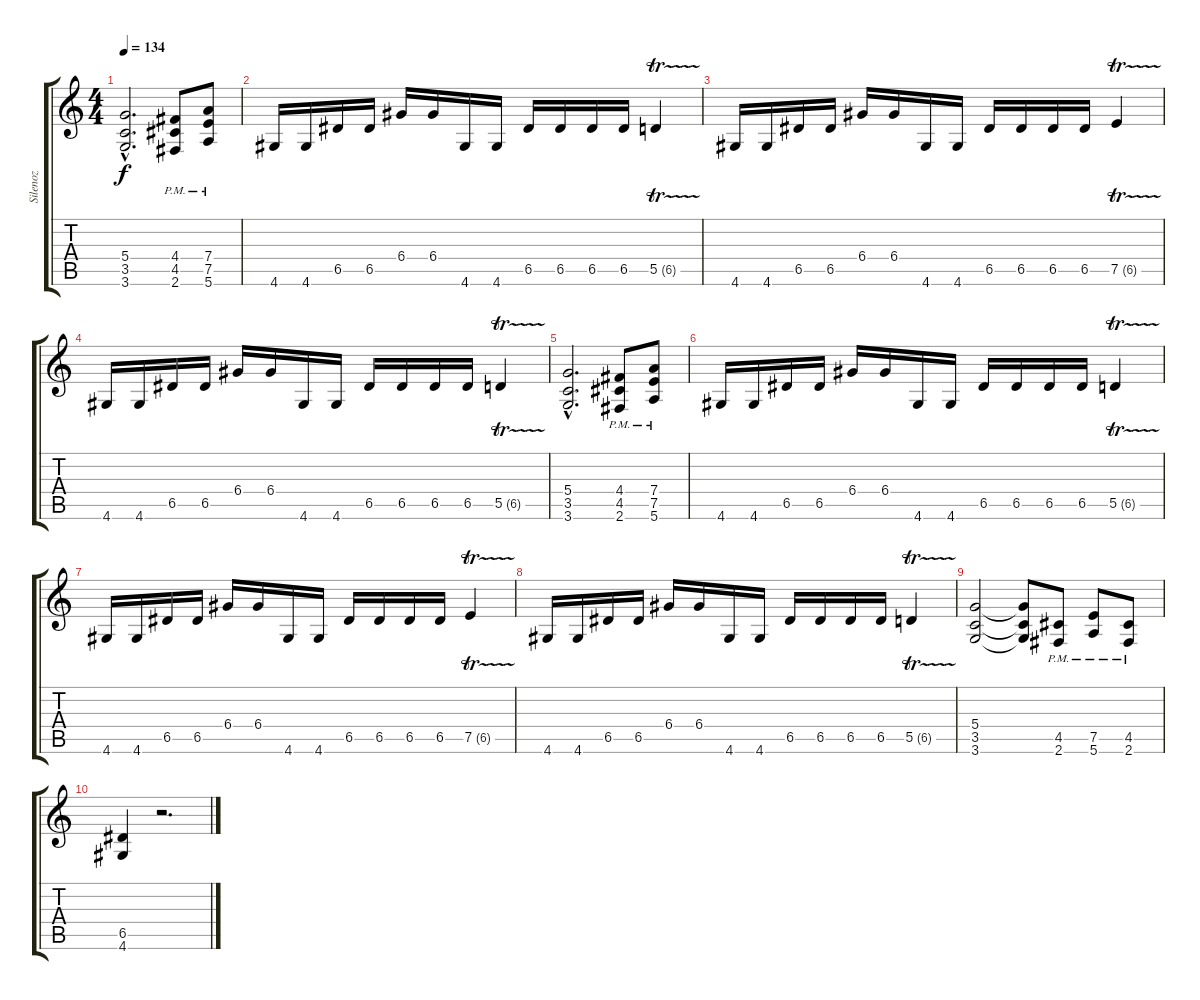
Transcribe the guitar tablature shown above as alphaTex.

\track ("Silenoz" "Silenoz") {instrument distortionguitar}
\staff {score tabs}
\tuning (E4 B3 G3 D3 A2 E2) {hide}
\ts (4 4)
\tempo 134
\clef g2
\ks c
(5.4{hac} 3.5{hac} 3.6{hac}).2{d dy f} (4.4{pm} 4.5{pm} 2.6{pm}).8 (7.4{pm} 7.5{pm} 5.6{pm}).8 |
4.6.16 4.6.16 6.5.16 6.5.16 6.4.16 6.4.16 4.6.16 4.6.16 6.5.16 6.5.16 6.5.16 6.5.16 5.5{tr (6 16)}.4 |
4.6.16 4.6.16 6.5.16 6.5.16 6.4.16 6.4.16 4.6.16 4.6.16 6.5.16 6.5.16 6.5.16 6.5.16 7.5{tr (6 16)}.4 |
4.6.16 4.6.16 6.5.16 6.5.16 6.4.16 6.4.16 4.6.16 4.6.16 6.5.16 6.5.16 6.5.16 6.5.16 5.5{tr (6 16)}.4 |
(5.4{hac} 3.5{hac} 3.6{hac}).2{d} (4.4{pm} 4.5{pm} 2.6{pm}).8 (7.4{pm} 7.5{pm} 5.6{pm}).8 |
4.6.16 4.6.16 6.5.16 6.5.16 6.4.16 6.4.16 4.6.16 4.6.16 6.5.16 6.5.16 6.5.16 6.5.16 5.5{tr (6 16)}.4 |
4.6.16 4.6.16 6.5.16 6.5.16 6.4.16 6.4.16 4.6.16 4.6.16 6.5.16 6.5.16 6.5.16 6.5.16 7.5{tr (6 16)}.4 |
4.6.16 4.6.16 6.5.16 6.5.16 6.4.16 6.4.16 4.6.16 4.6.16 6.5.16 6.5.16 6.5.16 6.5.16 5.5{tr (6 16)}.4 |
(5.4 3.5 3.6).2 (5.4{t} 3.5{t} 3.6{t}).8 (4.5{pm} 2.6{pm}).8 (7.5{pm} 5.6{pm}).8 (4.5{pm} 2.6{pm}).8 |
(6.5 4.6).4 r.2{d}
